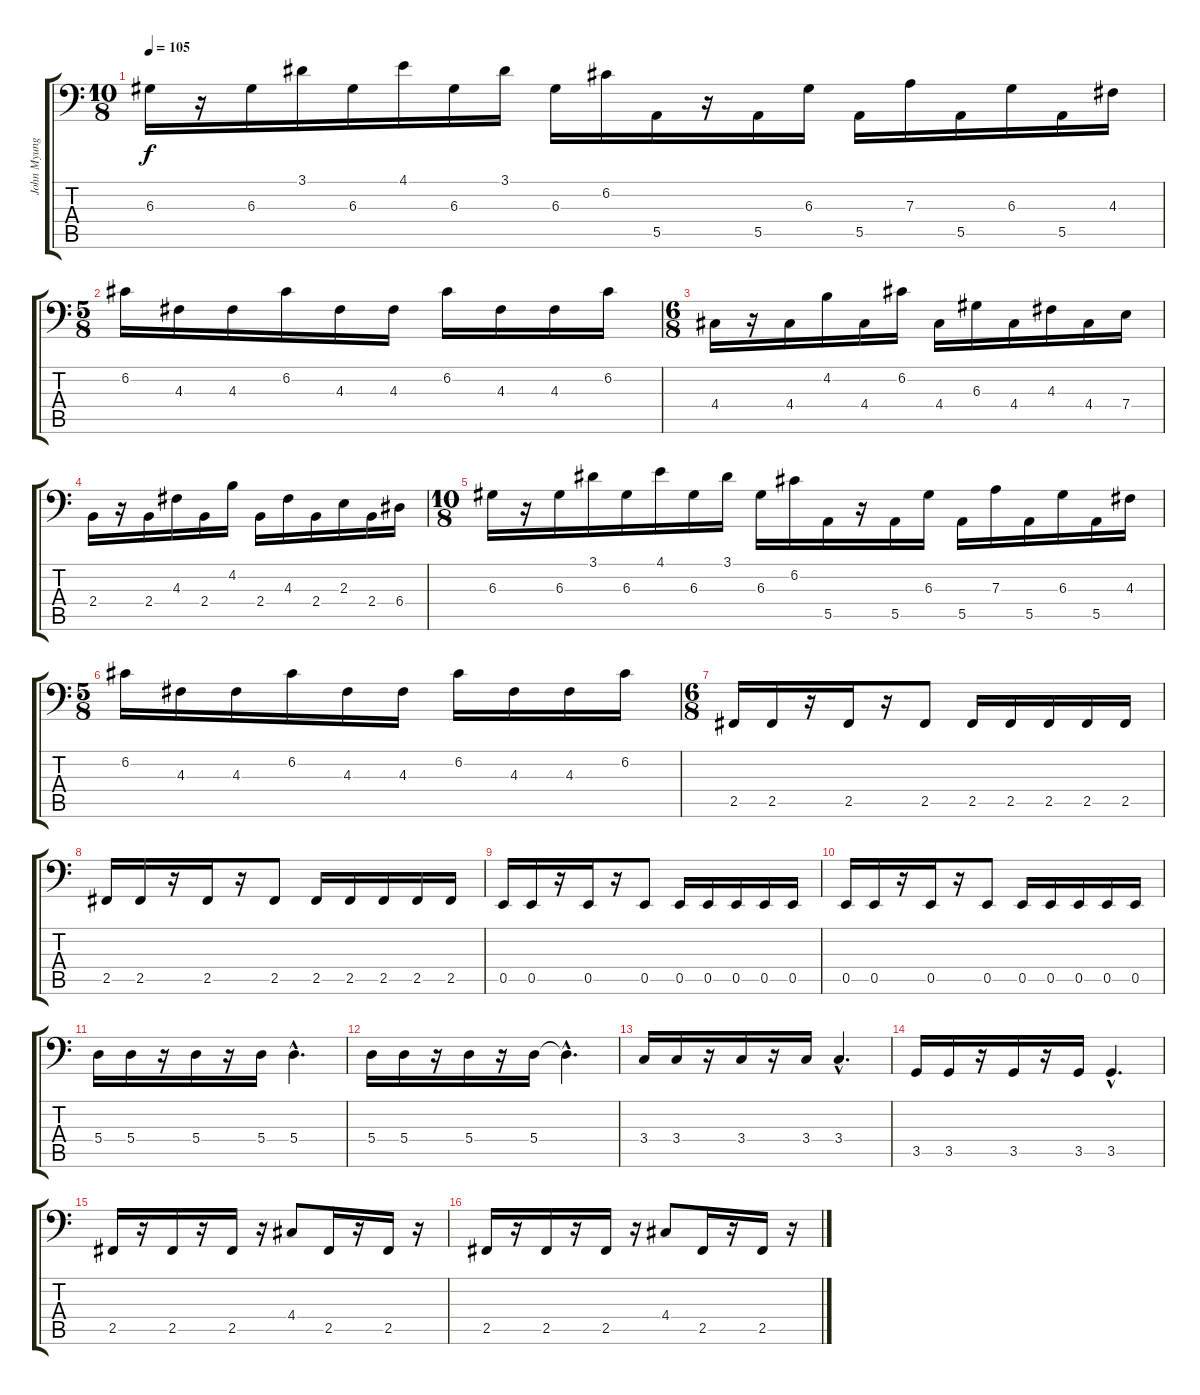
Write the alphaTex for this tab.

\track ("John Myung" "John Myung") {instrument electricbassfinger}
\staff {score tabs}
\tuning (C3 G2 D2 A1 E1 B0) {hide}
\ts (10 8)
\tempo 105
\clef f4
\ks c
6.3.16{dy f} r.16 6.3.16 3.1.16 6.3.16 4.1.16 6.3.16 3.1.16 6.3.16 6.2.16 5.5.16 r.16 5.5.16 6.3.16 5.5.16 7.3.16 5.5.16 6.3.16 5.5.16 4.3.16 |
\ts (5 8)
6.2.16 4.3.16 4.3.16 6.2.16 4.3.16 4.3.16 6.2.16 4.3.16 4.3.16 6.2.16 |
\ts (6 8)
4.4.16 r.16 4.4.16 4.2.16 4.4.16 6.2.16 4.4.16 6.3.16 4.4.16 4.3.16 4.4.16 7.4.16 |
2.4.16 r.16 2.4.16 4.3.16 2.4.16 4.2.16 2.4.16 4.3.16 2.4.16 2.3.16 2.4.16 6.4.16 |
\ts (10 8)
6.3.16 r.16 6.3.16 3.1.16 6.3.16 4.1.16 6.3.16 3.1.16 6.3.16 6.2.16 5.5.16 r.16 5.5.16 6.3.16 5.5.16 7.3.16 5.5.16 6.3.16 5.5.16 4.3.16 |
\ts (5 8)
6.2.16 4.3.16 4.3.16 6.2.16 4.3.16 4.3.16 6.2.16 4.3.16 4.3.16 6.2.16 |
\ts (6 8)
2.5.16 2.5.16 r.16 2.5.16 r.16 2.5.8 2.5.16 2.5.16 2.5.16 2.5.16 2.5.16 |
2.5.16 2.5.16 r.16 2.5.16 r.16 2.5.8 2.5.16 2.5.16 2.5.16 2.5.16 2.5.16 |
0.5.16 0.5.16 r.16 0.5.16 r.16 0.5.8 0.5.16 0.5.16 0.5.16 0.5.16 0.5.16 |
0.5.16 0.5.16 r.16 0.5.16 r.16 0.5.8 0.5.16 0.5.16 0.5.16 0.5.16 0.5.16 |
5.4.16 5.4.16 r.16 5.4.16 r.16 5.4.16 5.4{hac}.4{d} |
5.4.16 5.4.16 r.16 5.4.16 r.16 5.4.16 5.4{hac t}.4{d} |
3.4.16 3.4.16 r.16 3.4.16 r.16 3.4.16 3.4{hac}.4{d} |
3.5.16 3.5.16 r.16 3.5.16 r.16 3.5.16 3.5{hac}.4{d} |
2.5.16 r.16 2.5.16 r.16 2.5.16 r.16 4.4.8 2.5.16 r.16 2.5.16 r.16 |
2.5.16 r.16 2.5.16 r.16 2.5.16 r.16 4.4.8 2.5.16 r.16 2.5.16 r.16
